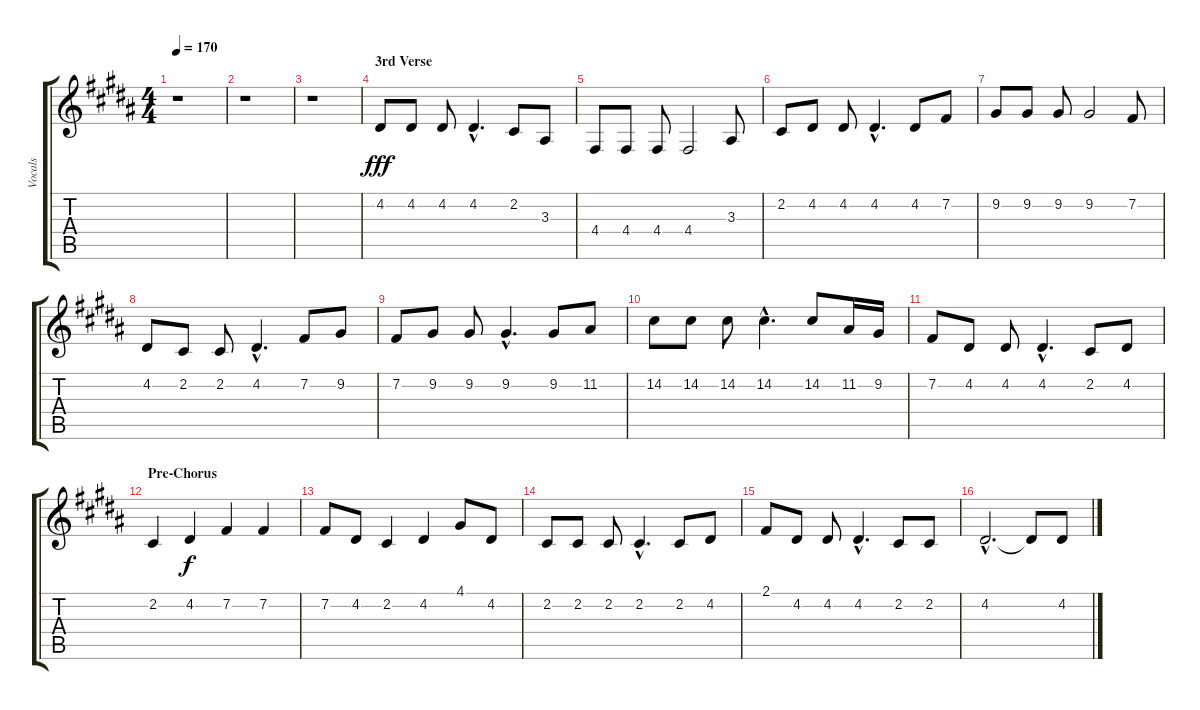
\track ("Vocals" "Vocals") {instrument lead2sawtooth}
\staff {score tabs}
\tuning (E4 B3 G3 D3 A2 E2) {hide}
\ts (4 4)
\tempo 170
\clef g2
\ks b
r.1{dy fff} |
r.1 |
r.1 |
\section ("" "3rd Verse")
4.2.8 4.2.8 4.2.8 4.2{hac}.4{d} 2.2.8 3.3.8 |
4.4.8 4.4.8 4.4.8 4.4.2 3.3.8 |
2.2.8 4.2.8 4.2.8 4.2{hac}.4{d} 4.2.8 7.2.8 |
9.2.8 9.2.8 9.2.8 9.2.2 7.2.8 |
4.2.8 2.2.8 2.2.8 4.2{hac}.4{d} 7.2.8 9.2.8 |
7.2.8 9.2.8 9.2.8 9.2{hac}.4{d} 9.2.8 11.2.8 |
14.2.8 14.2.8 14.2.8 14.2{hac}.4{d} 14.2.8 11.2.16 9.2.16 |
7.2.8 4.2.8 4.2.8 4.2{hac}.4{d} 2.2.8 4.2.8 |
\section ("" "Pre-Chorus")
2.2.4 4.2.4{dy f} 7.2.4 7.2.4 |
7.2.8 4.2.8 2.2.4 4.2.4 4.1.8 4.2.8 |
2.2.8 2.2.8 2.2.8 2.2{hac}.4{d} 2.2.8 4.2.8 |
2.1.8 4.2.8 4.2.8 4.2{hac}.4{d} 2.2.8 2.2.8 |
4.2{hac}.2{d} 4.2{t}.8 4.2.8
